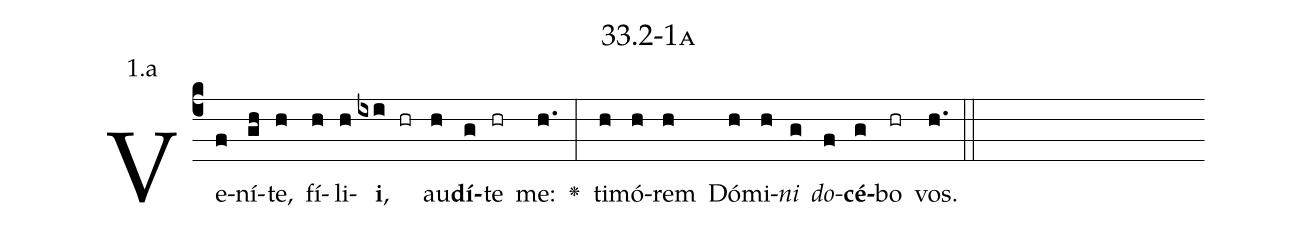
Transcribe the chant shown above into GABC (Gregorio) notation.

name: 33.2-1a;
annotation: 1.a;
%%
(c4)Ve(f)ní(gh)te,(h) fí(h)li(h)<b>i</b>,(ixi hr) au(h)<b>dí</b>(g)te(hr) me:(h.) <v>\greheightstar</v>(:) ti(h)mó(h)rem(h) Dó(h)mi(h)<i>ni</i>(g) <i>do</i>(f)<b>cé</b>(g)bo(hr) vos.(h.) (::)


%E(h) u(h) o(g) u(f) a(g) e.(h.) (::)
